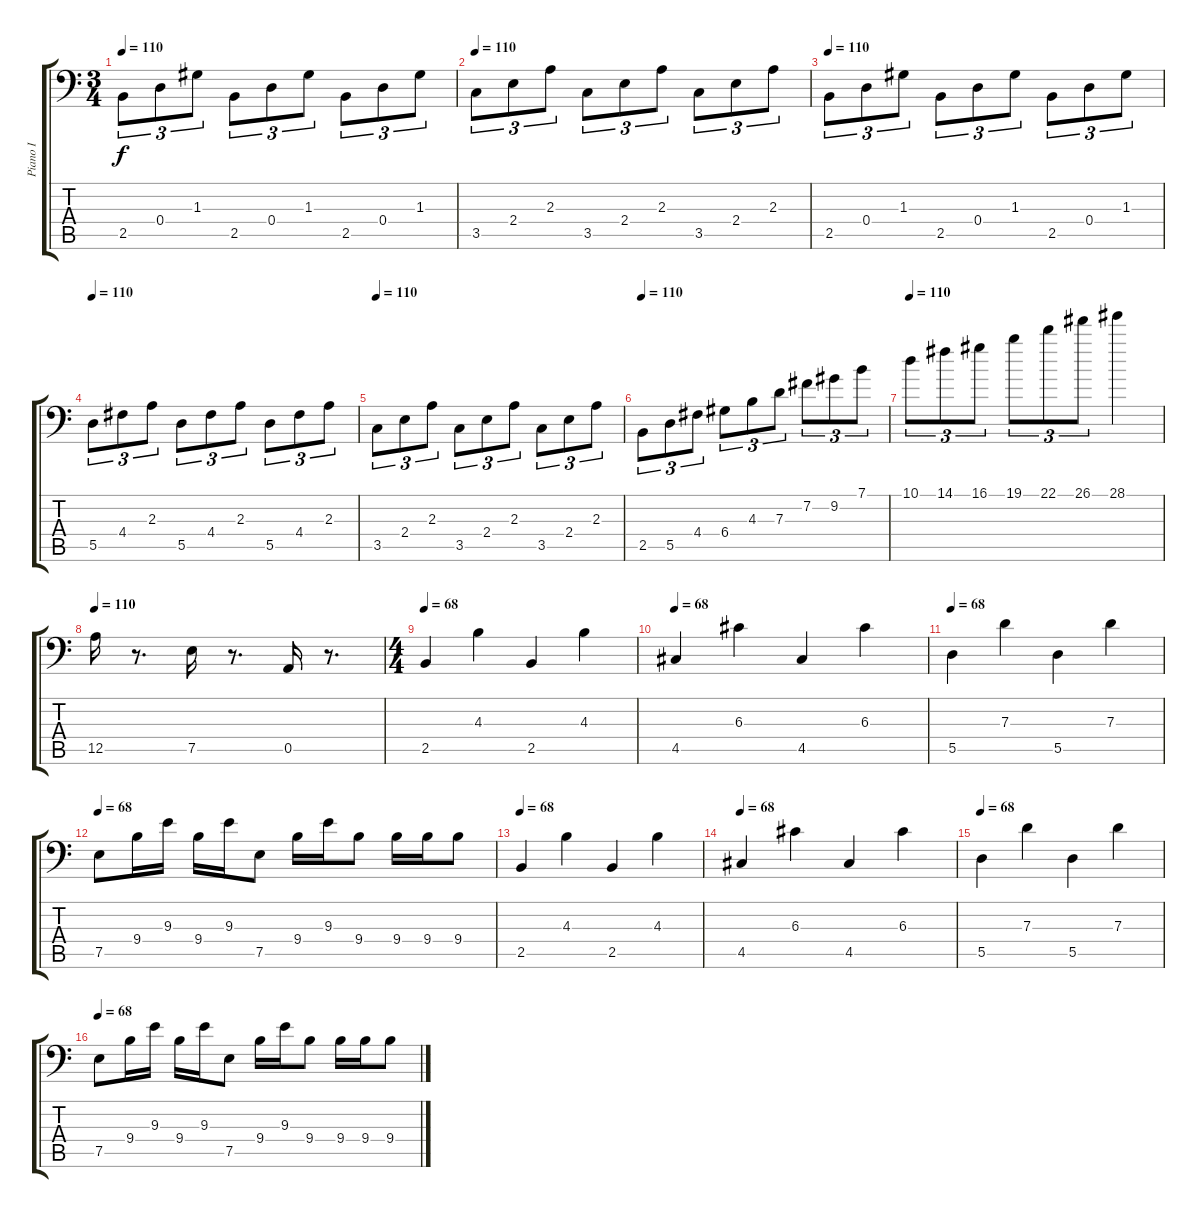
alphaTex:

\track ("Piano I" "Piano I") {instrument acousticgrandpiano}
\staff {score tabs}
\tuning (E4 B3 G3 D3 A2 E1) {hide}
\ts (3 4)
\tempo 110
\clef f4
\ks c
2.5.8{tu (3 2) dy f} 0.4.8{tu (3 2)} 1.3.8{tu (3 2)} 2.5.8{tu (3 2)} 0.4.8{tu (3 2)} 1.3.8{tu (3 2)} 2.5.8{tu (3 2)} 0.4.8{tu (3 2)} 1.3.8{tu (3 2)} |
\tempo 110
3.5.8{tu (3 2)} 2.4.8{tu (3 2)} 2.3.8{tu (3 2)} 3.5.8{tu (3 2)} 2.4.8{tu (3 2)} 2.3.8{tu (3 2)} 3.5.8{tu (3 2)} 2.4.8{tu (3 2)} 2.3.8{tu (3 2)} |
\tempo 110
2.5.8{tu (3 2)} 0.4.8{tu (3 2)} 1.3.8{tu (3 2)} 2.5.8{tu (3 2)} 0.4.8{tu (3 2)} 1.3.8{tu (3 2)} 2.5.8{tu (3 2)} 0.4.8{tu (3 2)} 1.3.8{tu (3 2)} |
\tempo 110
5.5.8{tu (3 2)} 4.4.8{tu (3 2)} 2.3.8{tu (3 2)} 5.5.8{tu (3 2)} 4.4.8{tu (3 2)} 2.3.8{tu (3 2)} 5.5.8{tu (3 2)} 4.4.8{tu (3 2)} 2.3.8{tu (3 2)} |
\tempo 110
3.5.8{tu (3 2)} 2.4.8{tu (3 2)} 2.3.8{tu (3 2)} 3.5.8{tu (3 2)} 2.4.8{tu (3 2)} 2.3.8{tu (3 2)} 3.5.8{tu (3 2)} 2.4.8{tu (3 2)} 2.3.8{tu (3 2)} |
\tempo 110
2.5.8{tu (3 2)} 5.5.8{tu (3 2)} 4.4.8{tu (3 2)} 6.4.8{tu (3 2)} 4.3.8{tu (3 2)} 7.3.8{tu (3 2)} 7.2.8{tu (3 2)} 9.2.8{tu (3 2)} 7.1.8{tu (3 2)} |
\tempo 110
10.1.8{tu (3 2)} 14.1.8{tu (3 2)} 16.1.8{tu (3 2)} 19.1.8{tu (3 2)} 22.1.8{tu (3 2)} 26.1.8{tu (3 2)} 28.1.4 |
\tempo 110
12.5.16 r.8{d} 7.5.16 r.8{d} 0.5.16 r.8{d} |
\ts (4 4)
\tempo 68
2.5.4 4.3.4 2.5.4 4.3.4 |
\tempo 68
4.5.4 6.3.4 4.5.4 6.3.4 |
\tempo 68
5.5.4 7.3.4 5.5.4 7.3.4 |
\tempo 68
7.5.8 9.4.16 9.3.16 9.4.16 9.3.16 7.5.8 9.4.16 9.3.16 9.4.8 9.4.16 9.4.16 9.4.8 |
\tempo 68
2.5.4 4.3.4 2.5.4 4.3.4 |
\tempo 68
4.5.4 6.3.4 4.5.4 6.3.4 |
\tempo 68
5.5.4 7.3.4 5.5.4 7.3.4 |
\tempo 68
7.5.8 9.4.16 9.3.16 9.4.16 9.3.16 7.5.8 9.4.16 9.3.16 9.4.8 9.4.16 9.4.16 9.4.8
